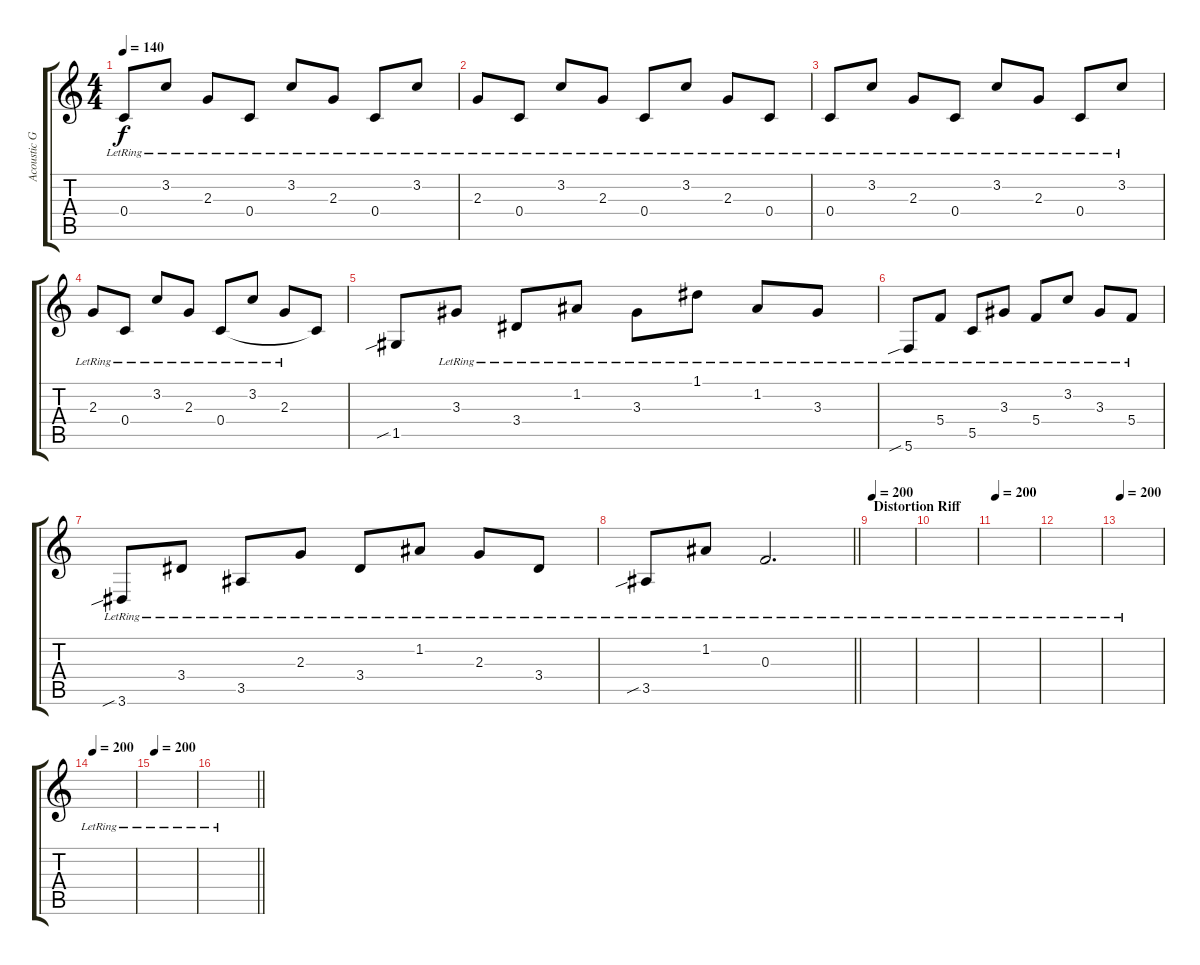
\track ("Acoustic Guitar" "Acoustic G") {instrument acousticguitarsteel}
\staff {score tabs}
\tuning (D4 A3 F3 C3 G2 C2) {hide}
\ts (4 4)
\tempo 140
\clef g2
\ks c
0.4{lr}.8{dy f} 3.2{lr}.8 2.3{lr}.8 0.4{lr}.8 3.2{lr}.8 2.3{lr}.8 0.4{lr}.8 3.2{lr}.8 |
2.3{lr}.8 0.4{lr}.8 3.2{lr}.8 2.3{lr}.8 0.4{lr}.8 3.2{lr}.8 2.3{lr}.8 0.4{lr}.8 |
0.4{lr}.8 3.2{lr}.8 2.3{lr}.8 0.4{lr}.8 3.2{lr}.8 2.3{lr}.8 0.4{lr}.8 3.2{lr}.8 |
2.3{lr}.8 0.4{lr}.8 3.2{lr}.8 2.3{lr}.8 0.4{lr}.8 3.2{lr}.8 2.3{lr}.8 0.4{t}.8 |
1.5{sib}.8 3.3{lr}.8 3.4{lr}.8 1.2{lr}.8 3.3{lr}.8 1.1{lr}.8 1.2{lr}.8 3.3{lr}.8 |
5.6{sib lr}.8 5.4{lr}.8 5.5{lr}.8 3.3{lr}.8 5.4{lr}.8 3.2{lr}.8 3.3{lr}.8 5.4{lr}.8 |
3.6{sib lr}.8 3.4{lr}.8 3.5{lr}.8 2.3{lr}.8 3.4{lr}.8 1.2{lr}.8 2.3{lr}.8 3.4{lr}.8 |
\barLineRight lightlight
3.5{sib lr}.8 1.2{lr}.8 0.3{lr}.2{d} |
\section ("" "Distortion Riff")
\tempo 200
|
|
\tempo 200
|
|
\tempo 200
|
\tempo 200
|
\tempo 200
|
\barLineRight lightlight
